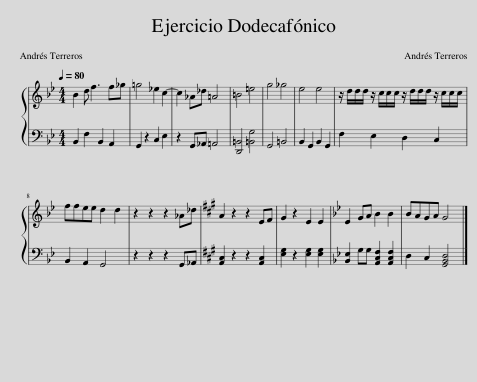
X:1
%%score { 1 | 2 }
L:1/8
Q:1/4=80
M:4/4
I:linebreak $
K:Bb
V:1 treble
V:2 bass
V:1
 B2 d f3 f_g | =g4 _e2 c2- | c2 _A_d =A4 | =B4 =e4 | g4 _g4 | %5
 e4 e4 | z/ d/d/d/ z/ c/c/c/ z/ d/d/d/ z/ c/c/c/ |$ ffee d2 d2 | z2 z2 z2 _A_d |[K:A] A2 z2 z2 EF | %10
 G2 z2 E2 E2 |[K:Bb] E2 GA B2 B2 | BAGA G4 |] %13
V:2
 B,,2 F,2 B,,2 A,,2 | G,,2 z2 C,2 E,2 | z2 G,,_A,, =A,,4 | [D,,=B,,]4 [=B,,G,]4 | G,,4 =B,,4 | %5
 B,,2 G,,2 B,,2 G,,2 | F,2 E,2 D,2 C,2 |$ B,,2 A,,2 G,,4 | z2 z2 z2 G,,_A,, |[K:A] [A,,C,]2 z2 z2 [A,,C,]2 | %10
 [E,G,]2 z2 [E,G,]2 [E,G,]2 |[K:Bb] [B,,E,]2 G,G, [A,,C,F,]2 [A,,C,F,]2 | D,2 C,2 [G,,B,,D,]4 |] %13
